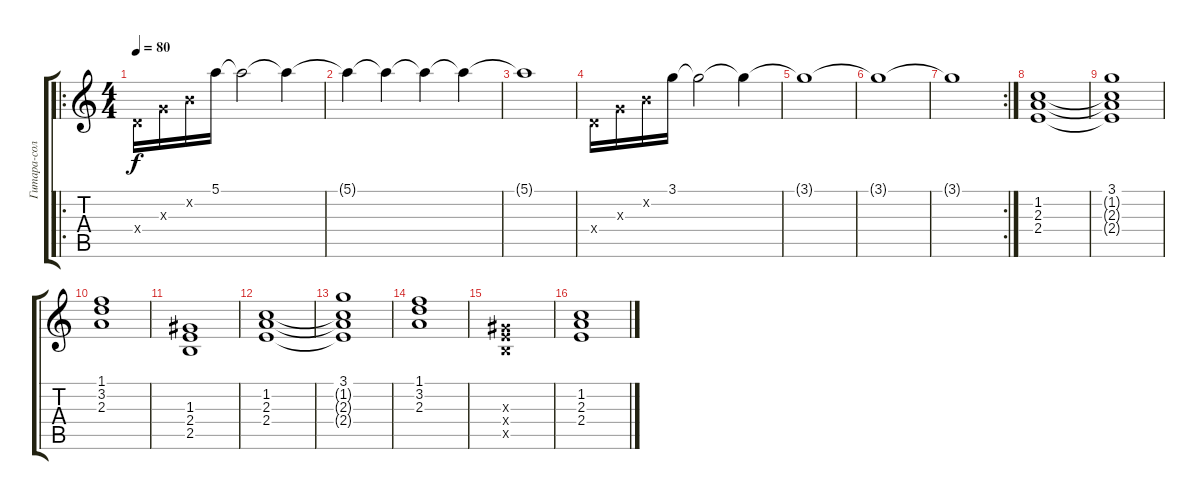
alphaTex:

\track ("Гитара-соло" "Гитара-сол") {instrument overdrivenguitar}
\staff {score tabs}
\tuning (E4 B3 G3 D3 A2 E2) {hide}
\ro
\ts (4 4)
\tempo 80
\clef g2
\ks c
0.4{x}.16{dy f instrument overdrivenguitar} 0.3{x}.16 0.2{x}.16 5.1.16 5.1{t}.2 5.1{t}.4 |
5.1{t}.4 5.1{t}.4 5.1{t}.4 5.1{t}.4 |
5.1{t}.1 |
0.4{x}.16 0.3{x}.16 0.2{x}.16 3.1.16 3.1{t}.2 3.1{t}.4 |
3.1{t}.1 |
3.1{t}.1 |
\rc 2
3.1{t}.1 |
(1.2 2.3 2.4).1 |
(3.1 1.2{t} 2.3{t} 2.4{t}).1 |
(1.1 3.2 2.3).1 |
(1.3 2.4 2.5).1 |
(1.2 2.3 2.4).1 |
(3.1 1.2{t} 2.3{t} 2.4{t}).1 |
(1.1 3.2 2.3).1 |
(1.3{x} 2.4{x} 2.5{x}).1 |
(1.2 2.3 2.4).1
